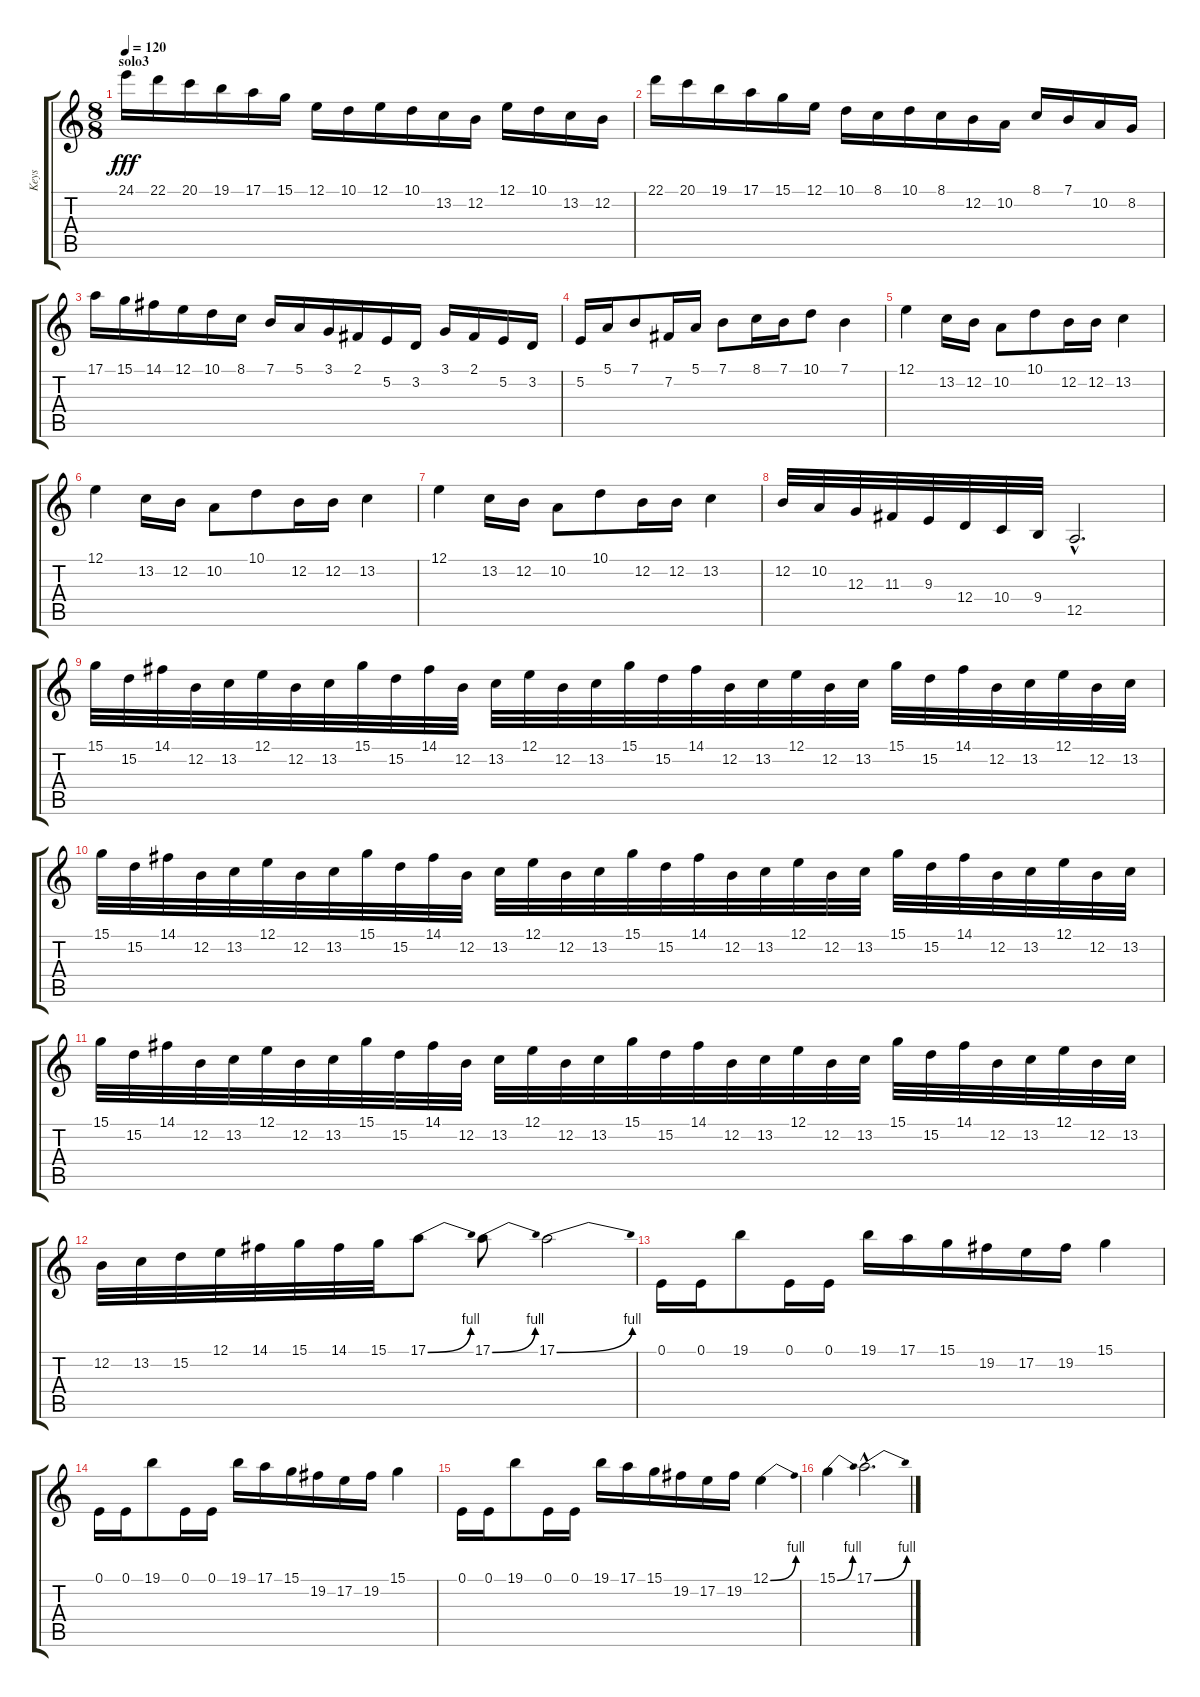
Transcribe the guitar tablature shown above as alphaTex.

\track ("Keys" "Keys") {instrument churchorgan}
\staff {score tabs}
\tuning (E4 B3 G3 D3 A2 E2) {hide}
\ts (8 8)
\section ("" "solo3")
\tempo 120
\clef g2
\ks c
24.1.16{dy fff volume 15 balance 16 instrument drawbarorgan} 22.1.16 20.1.16 19.1.16 17.1.16 15.1.16 12.1.16 10.1.16 12.1.16 10.1.16 13.2.16 12.2.16 12.1.16 10.1.16 13.2.16 12.2.16 |
22.1.16 20.1.16 19.1.16 17.1.16 15.1.16 12.1.16 10.1.16 8.1.16 10.1.16 8.1.16 12.2.16 10.2.16 8.1.16 7.1.16 10.2.16 8.2.16 |
17.1.16 15.1.16 14.1.16 12.1.16 10.1.16 8.1.16 7.1.16 5.1.16 3.1.16 2.1.16 5.2.16 3.2.16 3.1.16 2.1.16 5.2.16 3.2.16 |
5.2.16 5.1.16 7.1.8 7.2.16 5.1.16 7.1.8 8.1.16 7.1.16 10.1.8 7.1.4 |
12.1.4 13.2.16 12.2.16 10.2.8 10.1.8 12.2.16 12.2.16 13.2.4 |
12.1.4 13.2.16 12.2.16 10.2.8 10.1.8 12.2.16 12.2.16 13.2.4 |
12.1.4 13.2.16 12.2.16 10.2.8 10.1.8 12.2.16 12.2.16 13.2.4 |
12.2.32 10.2.32 12.3.32 11.3.32 9.3.32 12.4.32 10.4.32 9.4.32 12.5{hac}.2{d} |
15.1.32 15.2.32 14.1.32 12.2.32 13.2.32 12.1.32 12.2.32 13.2.32 15.1.32 15.2.32 14.1.32 12.2.32 13.2.32 12.1.32 12.2.32 13.2.32 15.1.32 15.2.32 14.1.32 12.2.32 13.2.32 12.1.32 12.2.32 13.2.32 15.1.32 15.2.32 14.1.32 12.2.32 13.2.32 12.1.32 12.2.32 13.2.32 |
15.1.32 15.2.32 14.1.32 12.2.32 13.2.32 12.1.32 12.2.32 13.2.32 15.1.32 15.2.32 14.1.32 12.2.32 13.2.32 12.1.32 12.2.32 13.2.32 15.1.32 15.2.32 14.1.32 12.2.32 13.2.32 12.1.32 12.2.32 13.2.32 15.1.32 15.2.32 14.1.32 12.2.32 13.2.32 12.1.32 12.2.32 13.2.32 |
15.1.32 15.2.32 14.1.32 12.2.32 13.2.32 12.1.32 12.2.32 13.2.32 15.1.32 15.2.32 14.1.32 12.2.32 13.2.32 12.1.32 12.2.32 13.2.32 15.1.32 15.2.32 14.1.32 12.2.32 13.2.32 12.1.32 12.2.32 13.2.32 15.1.32 15.2.32 14.1.32 12.2.32 13.2.32 12.1.32 12.2.32 13.2.32 |
12.2.32 13.2.32 15.2.32 12.1.32 14.1.32 15.1.32 14.1.32 15.1.32 17.1{be (bend 0 0 60 4)}.8 17.1{be (bend 0 0 60 4)}.8 17.1{be (bend 0 0 60 4)}.2 |
0.1.16 0.1.16 19.1.8 0.1.16 0.1.16 19.1.16 17.1.16 15.1.16 19.2.16 17.2.16 19.2.16 15.1.4 |
0.1.16 0.1.16 19.1.8 0.1.16 0.1.16 19.1.16 17.1.16 15.1.16 19.2.16 17.2.16 19.2.16 15.1.4 |
0.1.16 0.1.16 19.1.8 0.1.16 0.1.16 19.1.16 17.1.16 15.1.16 19.2.16 17.2.16 19.2.16 12.1{be (bend 0 0 60 4)}.4 |
15.1{be (bend 0 0 60 4)}.4 17.1{be (bend 0 0 60 4) hac}.2{d}
